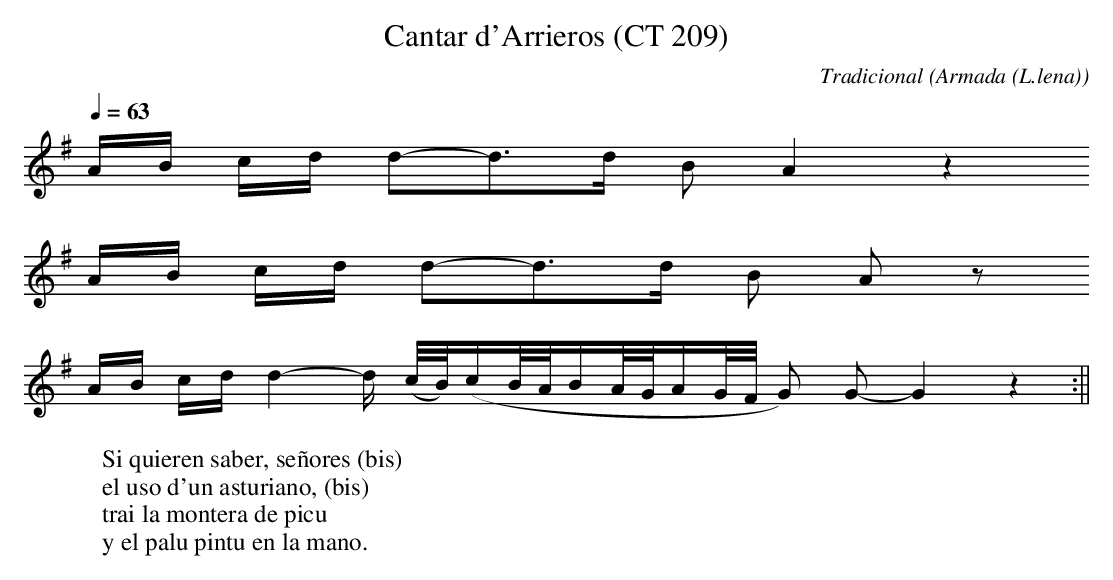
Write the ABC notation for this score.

X:1
T:Cantar d'Arrieros (CT 209)
C:Tradicional
O:Armada (L.lena)
M:Llibre
L:1/8
Q:1/4=63
W:Si quieren saber, señores (bis)
W:el uso d'un asturiano, (bis)
W:trai la montera de picu
W:y el palu pintu en la mano.
K:G
A/B/ c/d/ d-d>d B A2 z2
A/B/ c/d/ d-d>d B A z
A/B/ c/d/ d2-d/ (c/4B/4)(c/B/4A/4B/A/4G/4A/G/4F/4 G) G-G2 z2 :||
